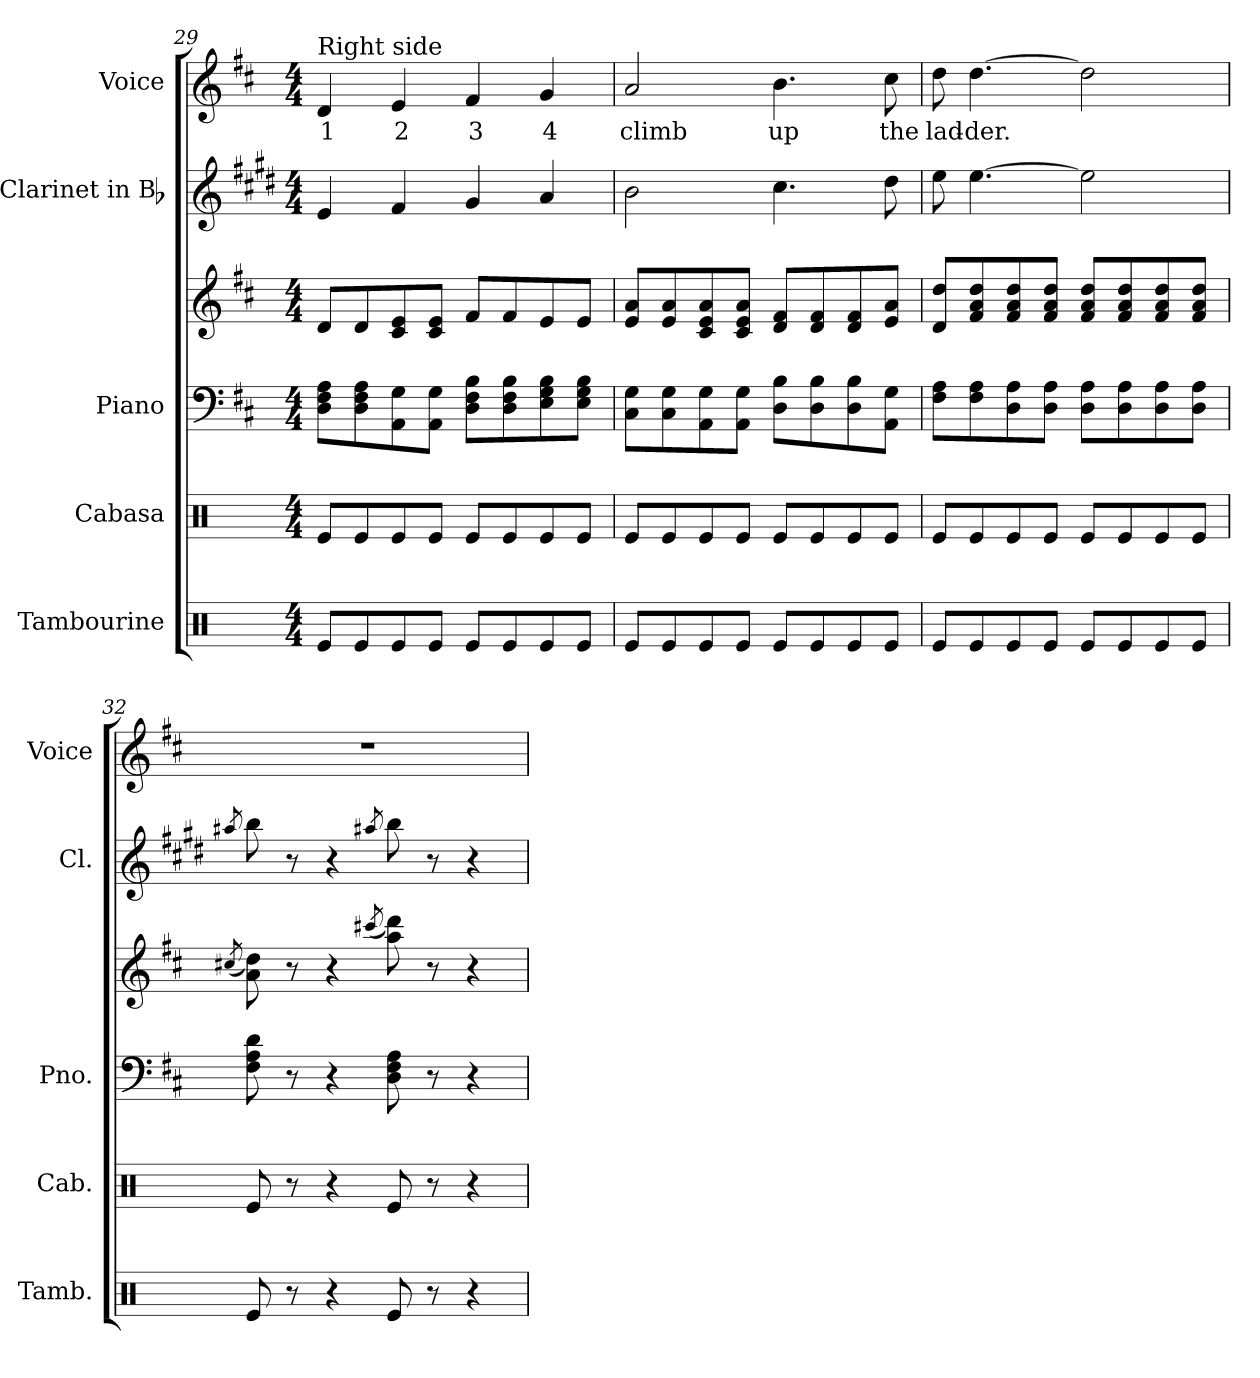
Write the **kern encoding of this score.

**kern	**kern	**kern	**kern	**kern	**kern	**text
*part5	*part4	*part3	*part3	*part2	*part1	*part1
*staff6	*staff5	*staff4	*staff3	*staff2	*staff1	*staff1
*I"Tambourine	*I"Cabasa	*I"Piano	*	*I"Clarinet in Bb	*I"Voice	*
*I'Tamb.	*I'Cab.	*I'Pno.	*	*I'Cl.	*I'Voice	*
*clefX	*clefX	*clefF4	*clefG2	*clefG2	*clefG2	*
*	*	*	*	*ITrd1c2	*	*
*k[]	*k[]	*k[f#c#]	*k[f#c#]	*k[f#c#]	*k[f#c#]	*
*C:	*C:	*D:	*D:	*D:	*D:	*
*M4/4	*M4/4	*M4/4	*M4/4	*M4/4	*M4/4	*
=29	=29	=29	=29	=29	=29	=29
!	!	!	!	!	!LO:TX:a:t=Right side	!
!	!	!	!	!	!	!LO:LY:b:color=#000000
8Rei/L	8Rei/L	8Di\ 8F#i 8AiL	8di/L	4di/	4di/	-1
8Rei/	8Rei/	8Di\ 8F#i 8Ai	8di/	.	.	.
!	!	!	!	!	!	!LO:LY:b:color=#000000
8Rei/	8Rei/	8AAi\ 8Gi	8c#i/ 8ei	4ei/	4ei/	2
8Rei/J	8Rei/J	8AAi\ 8GiJ	8c#i/ 8eiJ	.	.	.
!	!	!	!	!	!	!LO:LY:b:color=#000000
8Rei/L	8Rei/L	8Di\ 8F#i 8BiL	8f#i/L	4f#i/	4f#i/	3
8Rei/	8Rei/	8Di\ 8F#i 8Bi	8f#i/	.	.	.
!	!	!	!	!	!	!LO:LY:b:color=#000000
8Rei/	8Rei/	8Ei\ 8Gi 8Bi	8ei/	4gi/	4gi/	4
8Rei/J	8Rei/J	8Ei\ 8Gi 8BiJ	8ei/J	.	.	.
=30	=30	=30	=30	=30	=30	=30
!	!	!	!	!	!	!LO:LY:b:color=#000000
8Rei/L	8Rei/L	8C#i\ 8GiL	8ei/ 8aiL	2ai\	2ai/	climb
8Rei/	8Rei/	8C#i\ 8Gi	8ei/ 8ai	.	.	.
8Rei/	8Rei/	8AAi\ 8Gi	8c#i/ 8ei 8ai	.	.	.
8Rei/J	8Rei/J	8AAi\ 8GiJ	8c#i/ 8ei 8aiJ	.	.	.
!	!	!	!	!	!	!LO:LY:b:color=#000000
8Rei/L	8Rei/L	8Di\ 8BiL	8di/ 8f#iL	4.bi\	4.bi\	up
8Rei/	8Rei/	8Di\ 8Bi	8di/ 8f#i	.	.	.
8Rei/	8Rei/	8Di\ 8Bi	8di/ 8f#i	.	.	.
!	!	!	!	!	!	!LO:LY:b:color=#000000
8Rei/J	8Rei/J	8AAi\ 8GiJ	8ei/ 8aiJ	8cc#i\	8cc#i\	the
!!LO:LB:g=z
=31	=31	=31	=31	=31	=31	=31
!	!	!	!	!	!	!LO:LY:b:color=#000000
8Rei/L	8Rei/L	8F#i\ 8AiL	8di/ 8ddiL	8ddi\	8ddi\	lad-
!	!	!	!	!	!	!LO:LY:b:color=#000000
8Rei/	8Rei/	8F#i\ 8Ai	8f#i/ 8ai 8ddi	[4.ddi\	[4.ddi\	-der.
8Rei/	8Rei/	8Di\ 8Ai	8f#i/ 8ai 8ddi	.	.	.
8Rei/J	8Rei/J	8Di\ 8AiJ	8f#i/ 8ai 8ddiJ	.	.	.
8Rei/L	8Rei/L	8Di\ 8AiL	8f#i/ 8ai 8ddiL	2ddi\]	2ddi\]	.
8Rei/	8Rei/	8Di\ 8Ai	8f#i/ 8ai 8ddi	.	.	.
8Rei/	8Rei/	8Di\ 8Ai	8f#i/ 8ai 8ddi	.	.	.
8Rei/J	8Rei/J	8Di\ 8AiJ	8f#i/ 8ai 8ddiJ	.	.	.
=32	=32	=32	=32	=32	=32	=32
.	.	.	(8qcc#Xi/	8qgg#Xi/	.	.
8Rei/	8Rei/	8F#i\ 8Ai 8di	8ai\ 8ddi)	8aai\	1r	.
8r	8r	8r	8r	8r	.	.
4r	4r	4r	4r	4r	.	.
.	.	.	(8qccc#Xi/	8qgg#Xi/	.	.
8Rei/	8Rei/	8Di\ 8F#i 8Ai	8aai\ 8dddi)	8aai\	.	.
8r	8r	8r	8r	8r	.	.
4r	4r	4r	4r	4r	.	.
=	=	=	=	=	=	=
*-	*-	*-	*-	*-	*-	*-
